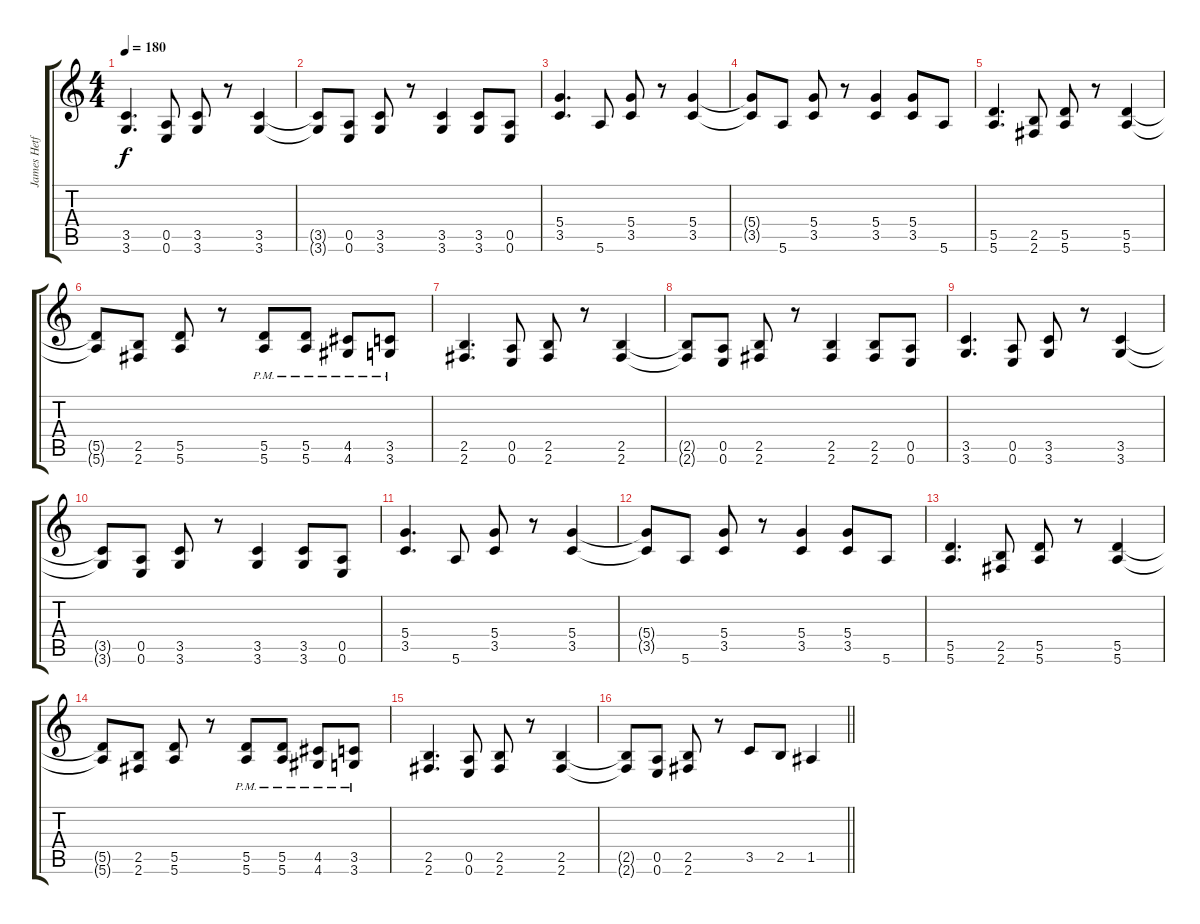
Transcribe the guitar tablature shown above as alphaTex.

\track ("James Hetfield" "James Hetf") {instrument distortionguitar}
\staff {score tabs}
\tuning (E4 B3 G3 D3 A2 E2) {hide}
\ts (4 4)
\tempo 180
\clef g2
\ks c
(3.5 3.6).4{d dy f} (0.5 0.6).8 (3.5 3.6).8 r.8 (3.5 3.6).4 |
(3.5{t} 3.6{t}).8 (0.5 0.6).8 (3.5 3.6).8 r.8 (3.5 3.6).4 (3.5 3.6).8 (0.5 0.6).8 |
(5.4 3.5).4{d} 5.6.8 (5.4 3.5).8 r.8 (5.4 3.5).4 |
(5.4{t} 3.5{t}).8 5.6.8 (5.4 3.5).8 r.8 (5.4 3.5).4 (5.4 3.5).8 5.6.8 |
(5.5 5.6).4{d} (2.5 2.6).8 (5.5 5.6).8 r.8 (5.5 5.6).4 |
(5.5{t} 5.6{t}).8 (2.5 2.6).8 (5.5 5.6).8 r.8 (5.5{pm} 5.6{pm}).8 (5.5{pm} 5.6{pm}).8 (4.5{pm} 4.6{pm}).8 (3.5{pm} 3.6{pm}).8 |
(2.5 2.6).4{d} (0.5 0.6).8 (2.5 2.6).8 r.8 (2.5 2.6).4 |
(2.5{t} 2.6{t}).8 (0.5 0.6).8 (2.5 2.6).8 r.8 (2.5 2.6).4 (2.5 2.6).8 (0.5 0.6).8 |
(3.5 3.6).4{d} (0.5 0.6).8 (3.5 3.6).8 r.8 (3.5 3.6).4 |
(3.5{t} 3.6{t}).8 (0.5 0.6).8 (3.5 3.6).8 r.8 (3.5 3.6).4 (3.5 3.6).8 (0.5 0.6).8 |
(5.4 3.5).4{d} 5.6.8 (5.4 3.5).8 r.8 (5.4 3.5).4 |
(5.4{t} 3.5{t}).8 5.6.8 (5.4 3.5).8 r.8 (5.4 3.5).4 (5.4 3.5).8 5.6.8 |
(5.5 5.6).4{d} (2.5 2.6).8 (5.5 5.6).8 r.8 (5.5 5.6).4 |
(5.5{t} 5.6{t}).8 (2.5 2.6).8 (5.5 5.6).8 r.8 (5.5{pm} 5.6{pm}).8 (5.5{pm} 5.6{pm}).8 (4.5{pm} 4.6{pm}).8 (3.5{pm} 3.6{pm}).8 |
(2.5 2.6).4{d} (0.5 0.6).8 (2.5 2.6).8 r.8 (2.5 2.6).4 |
\barLineRight lightlight
(2.5{t} 2.6{t}).8 (0.5 0.6).8 (2.5 2.6).8 r.8 3.5.8 2.5.8 1.5.4
